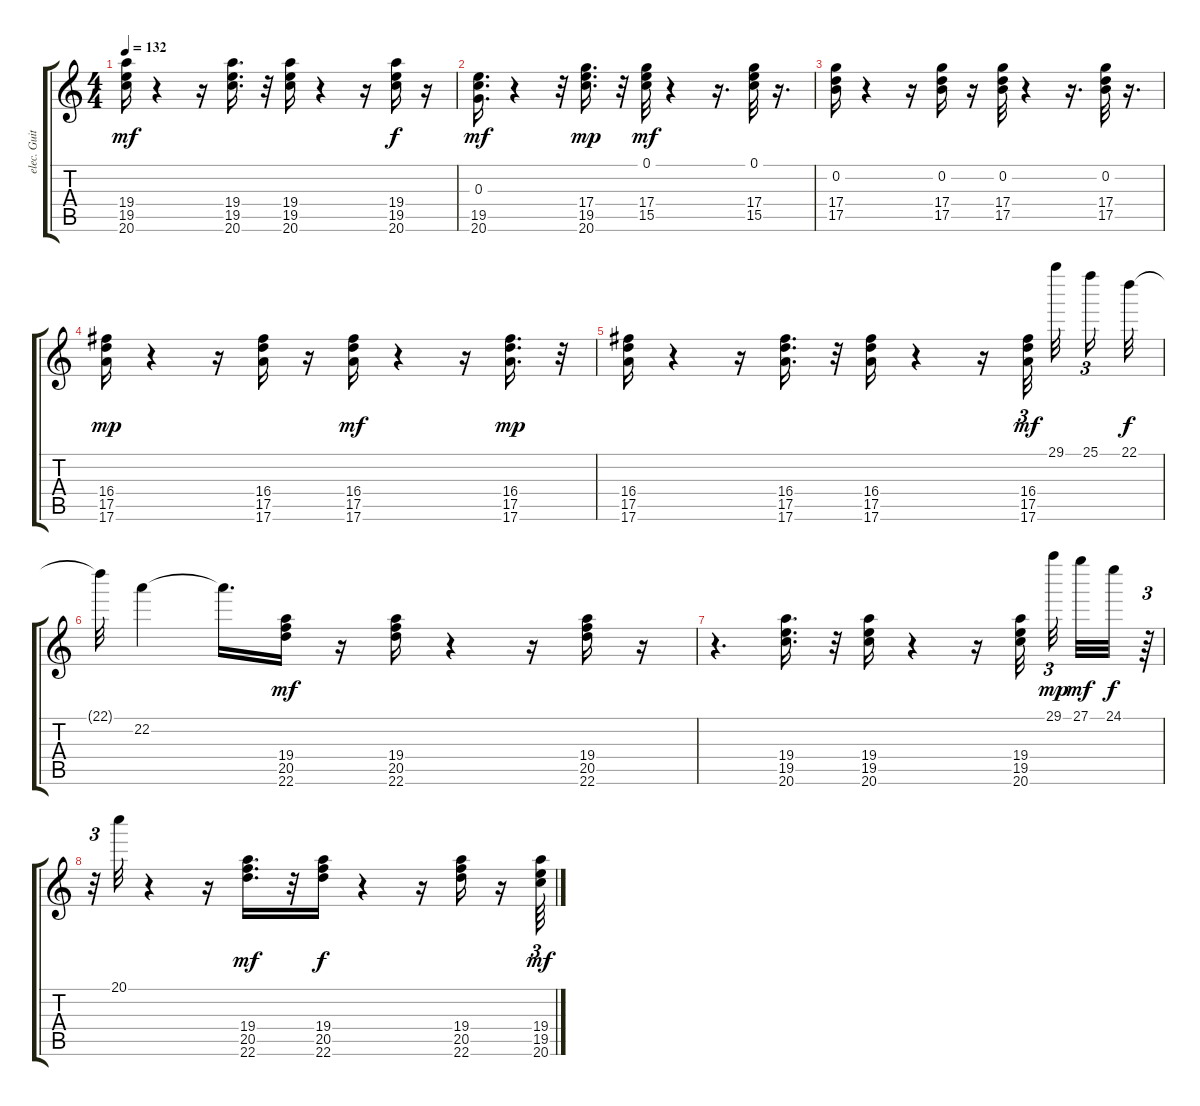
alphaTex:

\track ("elec. Guitar(clean)" "elec. Guit") {instrument electricguitarclean}
\staff {score tabs}
\tuning (E4 B3 G3 D3 A2 E2) {hide}
\ts (4 4)
\tempo 132
\clef g2
\ks c
(19.4 19.5 20.6).16{dy mf} r.4 r.16 (19.4 19.5 20.6).16{d} r.32 (19.4 19.5 20.6).16 r.4 r.16 (19.4 19.5 20.6).16{dy f} r.16 |
(0.3 19.5 20.6).16{d dy mf} r.4 r.32 (17.4 19.5 20.6).16{d dy mp} r.32 (0.1 17.4 15.5).32{dy mf} r.4 r.16{d} (0.1 17.4 15.5).32 r.16{d} |
(0.2 17.4 17.5).16 r.4 r.16 (0.2 17.4 17.5).16 r.16 (0.2 17.4 17.5).32 r.4 r.16{d} (0.2 17.4 17.5).32 r.16{d} |
(16.4 17.5 17.6).16{dy mp} r.4 r.16 (16.4 17.5 17.6).16 r.16 (16.4 17.5 17.6).16{dy mf} r.4 r.16 (16.4 17.5 17.6).16{d dy mp} r.32 |
(16.4 17.5 17.6).16 r.4 r.16 (16.4 17.5 17.6).16{d} r.32 (16.4 17.5 17.6).16 r.4 r.16 (16.4 17.5 17.6).32{tu (3 2) dy mf beam splitsecondary} 29.1.32{beam splitsecondary} 25.1.16{tu (3 2)} 22.1.32{dy f} |
22.1{t}.32 22.2.4 22.2{t}.16{d} (19.4 20.5 22.6).16{dy mf} r.16 (19.4 20.5 22.6).16 r.4 r.16 (19.4 20.5 22.6).16 r.16 |
r.4{d} (19.4 19.5 20.6).16{d} r.32 (19.4 19.5 20.6).16 r.4 r.16 (19.4 19.5 20.6).32{beam splitsecondary} 29.1.32{tu (3 2) dy mp beam splitsecondary} 27.1.32{dy mf} 24.1.32{dy f} r.64{tu (3 2)} |
r.32{tu (3 2)} 20.1.32 r.4 r.16 (19.4 20.5 22.6).16{d dy mf} r.32 (19.4 20.5 22.6).16{dy f} r.4 r.16 (19.4 20.5 22.6).16 r.16 (19.4 19.5 20.6).64{tu (3 2) dy mf}
